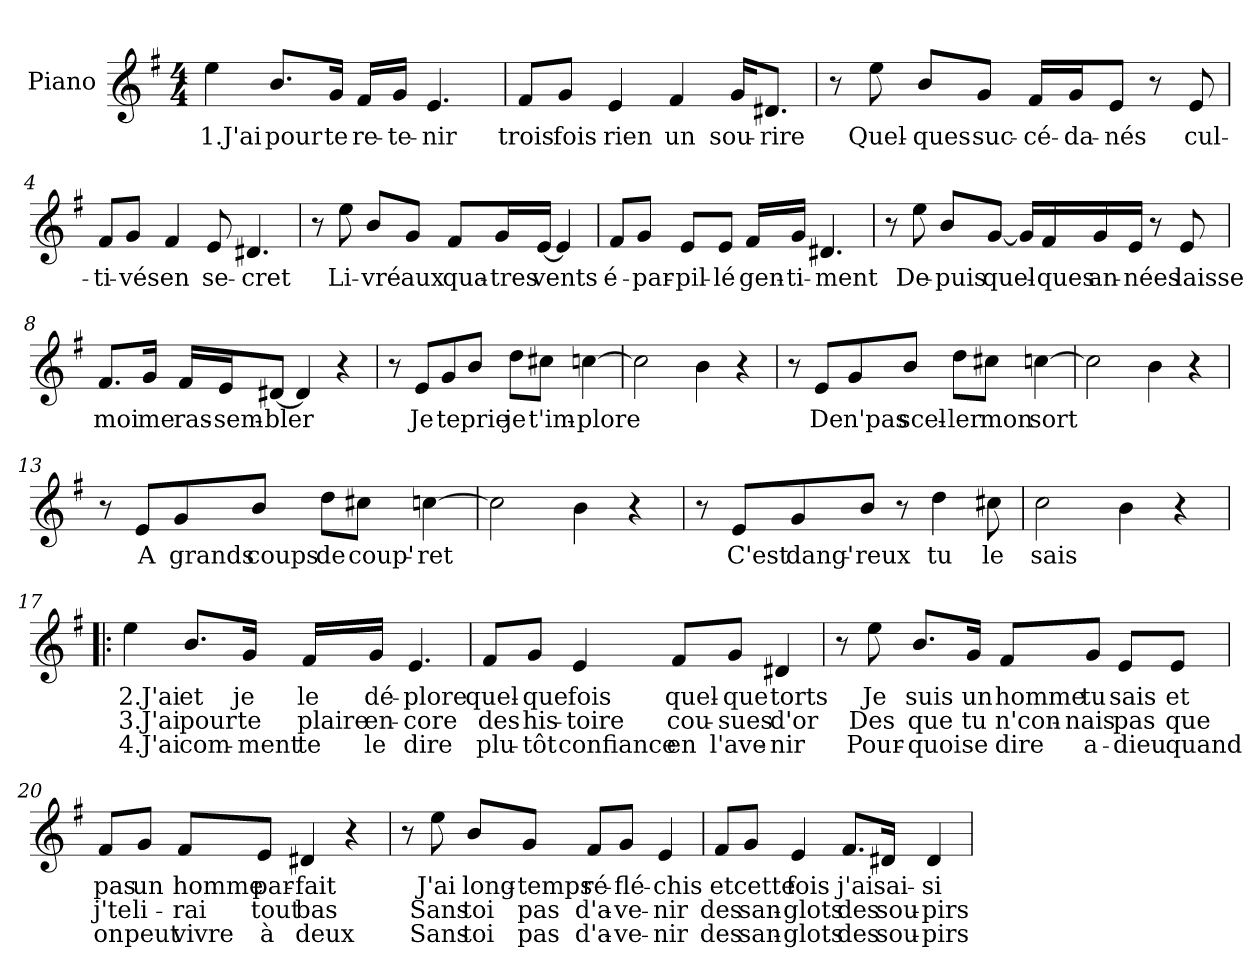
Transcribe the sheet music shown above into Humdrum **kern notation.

**kern	**text	**text	**text
*part1	*part1	*part1	*part1
*staff1	*staff1	*staff1	*staff1
*I"Piano	*	*	*
*I'Pno.	*	*	*
*clefG2	*	*	*
*k[f#]	*	*	*
*M4/4	*	*	*
=1	=1	=1	=1
!	!LO:LY:b	!	!
4ee\	1.J'ai	.	.
!	!LO:LY:b	!	!
8.b/L	pour	.	.
!	!LO:LY:b	!	!
16g/Jk	te	.	.
!	!LO:LY:b	!	!
16f#/LL	re-	.	.
!	!LO:LY:b	!	!
16g/JJ	-te-	.	.
!	!LO:LY:b	!	!
4.e/	-nir	.	.
=2	=2	=2	=2
!	!LO:LY:b	!	!
8f#/L	trois	.	.
!	!LO:LY:b	!	!
8g/J	fois	.	.
!	!LO:LY:b	!	!
4e/	rien	.	.
!	!LO:LY:b	!	!
4f#/	un	.	.
!	!LO:LY:b	!	!
16g/KL	sou-	.	.
!	!LO:LY:b	!	!
8.d#X/J	-rire	.	.
=3	=3	=3	=3
8r	.	.	.
!	!LO:LY:b	!	!
8ee\	Quel-	.	.
!	!LO:LY:b	!	!
8b/L	-ques	.	.
!	!LO:LY:b	!	!
8g/J	suc-	.	.
!	!LO:LY:b	!	!
16f#/LL	-cé-	.	.
!	!LO:LY:b	!	!
16g/J	-da-	.	.
!	!LO:LY:b	!	!
8e/J	-nés	.	.
8r	.	.	.
!	!LO:LY:b	!	!
8e/	cul-	.	.
=4	=4	=4	=4
!	!LO:LY:b	!	!
8f#/L	-ti-	.	.
!	!LO:LY:b	!	!
8g/J	-vés	.	.
!	!LO:LY:b	!	!
4f#/	en	.	.
!	!LO:LY:b	!	!
8e/	se-	.	.
!	!LO:LY:b	!	!
4.d#X/	-cret	.	.
!!LO:LB:g=z
=5	=5	=5	=5
8r	.	.	.
!	!LO:LY:b	!	!
8ee\	Li-	.	.
!	!LO:LY:b	!	!
8b/L	-vré	.	.
!	!LO:LY:b	!	!
8g/J	aux	.	.
!	!LO:LY:b	!	!
8f#/L	qua-	.	.
!	!LO:LY:b	!	!
16g/L	-tres	.	.
!	!LO:LY:b	!	!
[16e/JJ	vents	.	.
4e/]	.	.	.
=6	=6	=6	=6
!	!LO:LY:b	!	!
8f#/L	é-	.	.
!	!LO:LY:b	!	!
8g/J	-par-	.	.
!	!LO:LY:b	!	!
8e/L	-pil-	.	.
!	!LO:LY:b	!	!
8e/J	-lé	.	.
!	!LO:LY:b	!	!
16f#/LL	gen-	.	.
!	!LO:LY:b	!	!
16g/JJ	-ti-	.	.
!	!LO:LY:b	!	!
4.d#X/	-ment	.	.
=7	=7	=7	=7
8r	.	.	.
!	!LO:LY:b	!	!
8ee\	De-	.	.
!	!LO:LY:b	!	!
8b/L	-puis	.	.
!	!LO:LY:b	!	!
[8g/J	quel-	.	.
16g/LL]	.	.	.
!	!LO:LY:b	!	!
16f#/	-ques	.	.
!	!LO:LY:b	!	!
16g/	an-	.	.
!	!LO:LY:b	!	!
16e/JJ	-nées	.	.
8r	.	.	.
!	!LO:LY:b	!	!
8e/	laisse	.	.
!!LO:LB:g=z
=8	=8	=8	=8
!	!LO:LY:b	!	!
8.f#/L	moi	.	.
!	!LO:LY:b	!	!
16g/Jk	me	.	.
!	!LO:LY:b	!	!
16f#/LL	ras-	.	.
!	!LO:LY:b	!	!
16e/J	-sem-	.	.
!	!LO:LY:b	!	!
[8d#X/J	-bler	.	.
4d#/]	.	.	.
4r	.	.	.
=9	=9	=9	=9
8r	.	.	.
!	!LO:LY:b	!	!
8e/L	Je	.	.
!	!LO:LY:b	!	!
8g/	te	.	.
!	!LO:LY:b	!	!
8b/J	prie	.	.
!	!LO:LY:b	!	!
8dd\L	je	.	.
!	!LO:LY:b	!	!
8cc#X\J	t'im-	.	.
!	!LO:LY:b	!	!
[4ccn\	-plore	.	.
=10	=10	=10	=10
2cc\]	.	.	.
4b\	.	.	.
4r	.	.	.
=11	=11	=11	=11
8r	.	.	.
!	!LO:LY:b	!	!
8e/L	De	.	.
!	!LO:LY:b	!	!
8g/	n'pas	.	.
!	!LO:LY:b	!	!
8b/J	scel-	.	.
!	!LO:LY:b	!	!
8dd\L	-ler	.	.
!	!LO:LY:b	!	!
8cc#X\J	mon	.	.
!	!LO:LY:b	!	!
[4ccn\	sort	.	.
=12	=12	=12	=12
2cc\]	.	.	.
4b\	.	.	.
4r	.	.	.
!!LO:LB:g=z
=13	=13	=13	=13
8r	.	.	.
!	!LO:LY:b	!	!
8e/L	A	.	.
!	!LO:LY:b	!	!
8g/	grands	.	.
!	!LO:LY:b	!	!
8b/J	coups	.	.
!	!LO:LY:b	!	!
8dd\L	de	.	.
!	!LO:LY:b	!	!
8cc#X\J	coup'-	.	.
!	!LO:LY:b	!	!
[4ccn\	-ret	.	.
=14	=14	=14	=14
2cc\]	.	.	.
4b\	.	.	.
4r	.	.	.
=15	=15	=15	=15
8r	.	.	.
!	!LO:LY:b	!	!
8e/L	C'est	.	.
!	!LO:LY:b	!	!
8g/	dang'-	.	.
!	!LO:LY:b	!	!
8b/J	-reux	.	.
8r	.	.	.
!	!LO:LY:b	!	!
4dd\	tu	.	.
!	!LO:LY:b	!	!
8cc#X\	le	.	.
=16	=16	=16	=16
!	!LO:LY:b	!	!
2cc\	sais	.	.
4b\	.	.	.
4r	.	.	.
=17!|:	=17!|:	=17!|:	=17!|:
!	!LO:LY:b	!LO:LY:b	!LO:LY:b
4ee\	2.J'ai	3.J'ai	4.J'ai
!	!LO:LY:b	!LO:LY:b	!LO:LY:b
8.b/L	et	pour	com-
!	!LO:LY:b	!LO:LY:b	!LO:LY:b
16g/Jk	je	te	-ment
!	!LO:LY:b	!LO:LY:b	!LO:LY:b
16f#/LL	le	plaire	te
!	!LO:LY:b	!LO:LY:b	!LO:LY:b
16g/JJ	dé-	en-	le
!	!LO:LY:b	!LO:LY:b	!LO:LY:b
4.e/	-plore	-core	dire
!!LO:LB:g=z
=18	=18	=18	=18
!	!LO:LY:b	!LO:LY:b	!LO:LY:b
8f#/L	quel-	des	plu-
!	!LO:LY:b	!LO:LY:b	!LO:LY:b
8g/J	-que	his-	-tôt
!	!LO:LY:b	!LO:LY:b	!LO:LY:b
4e/	fois	-toire	confiance
!	!LO:LY:b	!LO:LY:b	!LO:LY:b
8f#/L	quel-	cou-	en
!	!LO:LY:b	!LO:LY:b	!LO:LY:b
8g/J	-que	-sues	l'ave-
!	!LO:LY:b	!LO:LY:b	!LO:LY:b
4d#X/	torts	d'or	-nir
=19	=19	=19	=19
8r	.	.	.
!	!LO:LY:b	!LO:LY:b	!LO:LY:b
8ee\	Je	Des	Pour-
!	!LO:LY:b	!LO:LY:b	!LO:LY:b
8.b/L	suis	que	-quoi
!	!LO:LY:b	!LO:LY:b	!LO:LY:b
16g/Jk	un	tu	se
!	!LO:LY:b	!LO:LY:b	!LO:LY:b
8f#/L	homme	n'con-	dire
!	!LO:LY:b	!LO:LY:b	!LO:LY:b
8g/J	tu	-nais	a-
!	!LO:LY:b	!LO:LY:b	!LO:LY:b
8e/L	sais	pas	-dieu
!	!LO:LY:b	!LO:LY:b	!LO:LY:b
8e/J	et	que	quand
=20	=20	=20	=20
!	!LO:LY:b	!LO:LY:b	!LO:LY:b
8f#/L	pas	j'te	on
!	!LO:LY:b	!LO:LY:b	!LO:LY:b
8g/J	un	li-	peut
!	!LO:LY:b	!LO:LY:b	!LO:LY:b
8f#/L	homme	-rai	vivre
!	!LO:LY:b	!LO:LY:b	!LO:LY:b
8e/J	par-	tout	à
!	!LO:LY:b	!LO:LY:b	!LO:LY:b
4d#X/	-fait	bas	deux
4r	.	.	.
!!LO:LB:g=z
=21	=21	=21	=21
8r	.	.	.
!	!LO:LY:b	!LO:LY:b	!LO:LY:b
8ee\	J'ai	Sans	Sans
!	!LO:LY:b	!LO:LY:b	!LO:LY:b
8b/L	long-	toi	toi
!	!LO:LY:b	!LO:LY:b	!LO:LY:b
8g/J	-temps	pas	pas
!	!LO:LY:b	!LO:LY:b	!LO:LY:b
8f#/L	ré-	d'a-	d'a-
!	!LO:LY:b	!LO:LY:b	!LO:LY:b
8g/J	-flé-	-ve-	-ve-
!	!LO:LY:b	!LO:LY:b	!LO:LY:b
4e/	-chis	-nir	-nir
=22	=22	=22	=22
!	!LO:LY:b	!LO:LY:b	!LO:LY:b
8f#/L	et	des	des
!	!LO:LY:b	!LO:LY:b	!LO:LY:b
8g/J	cette	san-	san-
!	!LO:LY:b	!LO:LY:b	!LO:LY:b
4e/	fois	-glots	-glots
!	!LO:LY:b	!LO:LY:b	!LO:LY:b
8.f#/L	j'ai	des	des
!	!LO:LY:b	!LO:LY:b	!LO:LY:b
16d#X/Jk	sai-	sou-	sou-
!	!LO:LY:b	!LO:LY:b	!LO:LY:b
4d#/	-si	-pirs	-pirs
=	=	=	=
*-	*-	*-	*-
